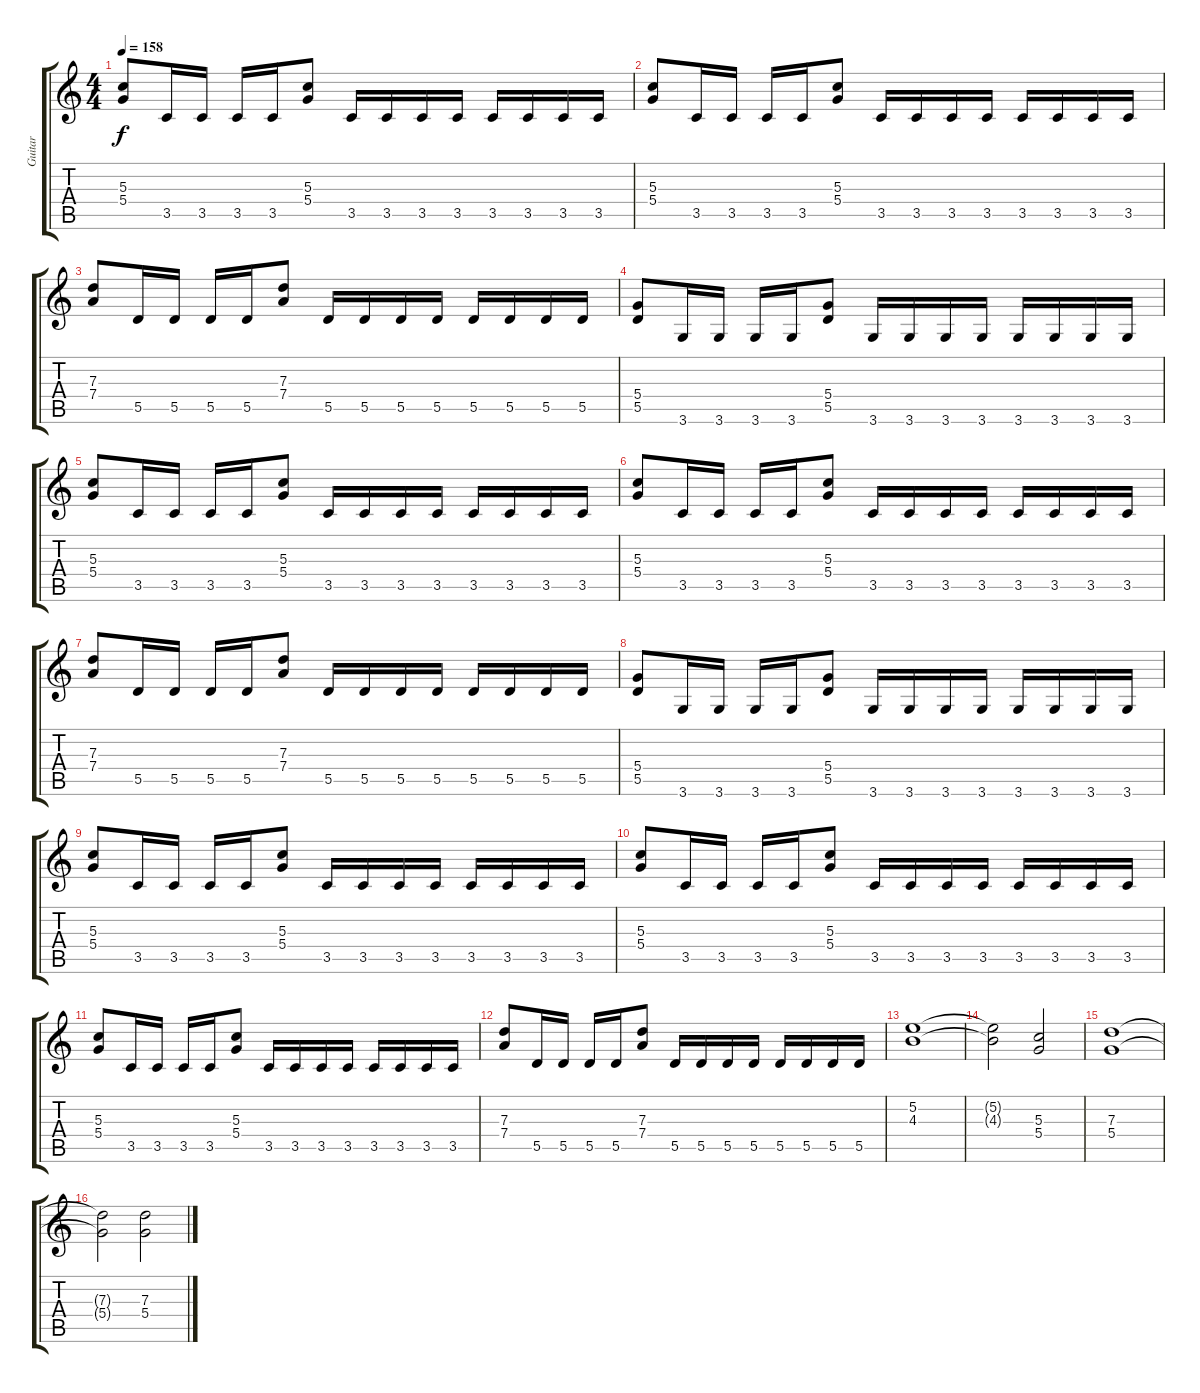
\track ("Guitar" "Guitar") {instrument distortionguitar}
\staff {score tabs}
\tuning (E4 B3 G3 D3 A2 E2) {hide}
\ts (4 4)
\tempo 158
\clef g2
\ks c
(5.3 5.4).8{dy f} 3.5.16 3.5.16 3.5.16 3.5.16 (5.3 5.4).8 3.5.16 3.5.16 3.5.16 3.5.16 3.5.16 3.5.16 3.5.16 3.5.16 |
(5.3 5.4).8 3.5.16 3.5.16 3.5.16 3.5.16 (5.3 5.4).8 3.5.16 3.5.16 3.5.16 3.5.16 3.5.16 3.5.16 3.5.16 3.5.16 |
(7.3 7.4).8 5.5.16 5.5.16 5.5.16 5.5.16 (7.3 7.4).8 5.5.16 5.5.16 5.5.16 5.5.16 5.5.16 5.5.16 5.5.16 5.5.16 |
(5.4 5.5).8 3.6.16 3.6.16 3.6.16 3.6.16 (5.4 5.5).8 3.6.16 3.6.16 3.6.16 3.6.16 3.6.16 3.6.16 3.6.16 3.6.16 |
(5.3 5.4).8 3.5.16 3.5.16 3.5.16 3.5.16 (5.3 5.4).8 3.5.16 3.5.16 3.5.16 3.5.16 3.5.16 3.5.16 3.5.16 3.5.16 |
(5.3 5.4).8 3.5.16 3.5.16 3.5.16 3.5.16 (5.3 5.4).8 3.5.16 3.5.16 3.5.16 3.5.16 3.5.16 3.5.16 3.5.16 3.5.16 |
(7.3 7.4).8 5.5.16 5.5.16 5.5.16 5.5.16 (7.3 7.4).8 5.5.16 5.5.16 5.5.16 5.5.16 5.5.16 5.5.16 5.5.16 5.5.16 |
(5.4 5.5).8 3.6.16 3.6.16 3.6.16 3.6.16 (5.4 5.5).8 3.6.16 3.6.16 3.6.16 3.6.16 3.6.16 3.6.16 3.6.16 3.6.16 |
(5.3 5.4).8 3.5.16 3.5.16 3.5.16 3.5.16 (5.3 5.4).8 3.5.16 3.5.16 3.5.16 3.5.16 3.5.16 3.5.16 3.5.16 3.5.16 |
(5.3 5.4).8 3.5.16 3.5.16 3.5.16 3.5.16 (5.3 5.4).8 3.5.16 3.5.16 3.5.16 3.5.16 3.5.16 3.5.16 3.5.16 3.5.16 |
(5.3 5.4).8 3.5.16 3.5.16 3.5.16 3.5.16 (5.3 5.4).8 3.5.16 3.5.16 3.5.16 3.5.16 3.5.16 3.5.16 3.5.16 3.5.16 |
(7.3 7.4).8 5.5.16 5.5.16 5.5.16 5.5.16 (7.3 7.4).8 5.5.16 5.5.16 5.5.16 5.5.16 5.5.16 5.5.16 5.5.16 5.5.16 |
(5.2 4.3).1 |
(5.2{t} 4.3{t}).2 (5.3 5.4).2 |
(7.3 5.4).1 |
(7.3{t} 5.4{t}).2 (7.3 5.4).2
